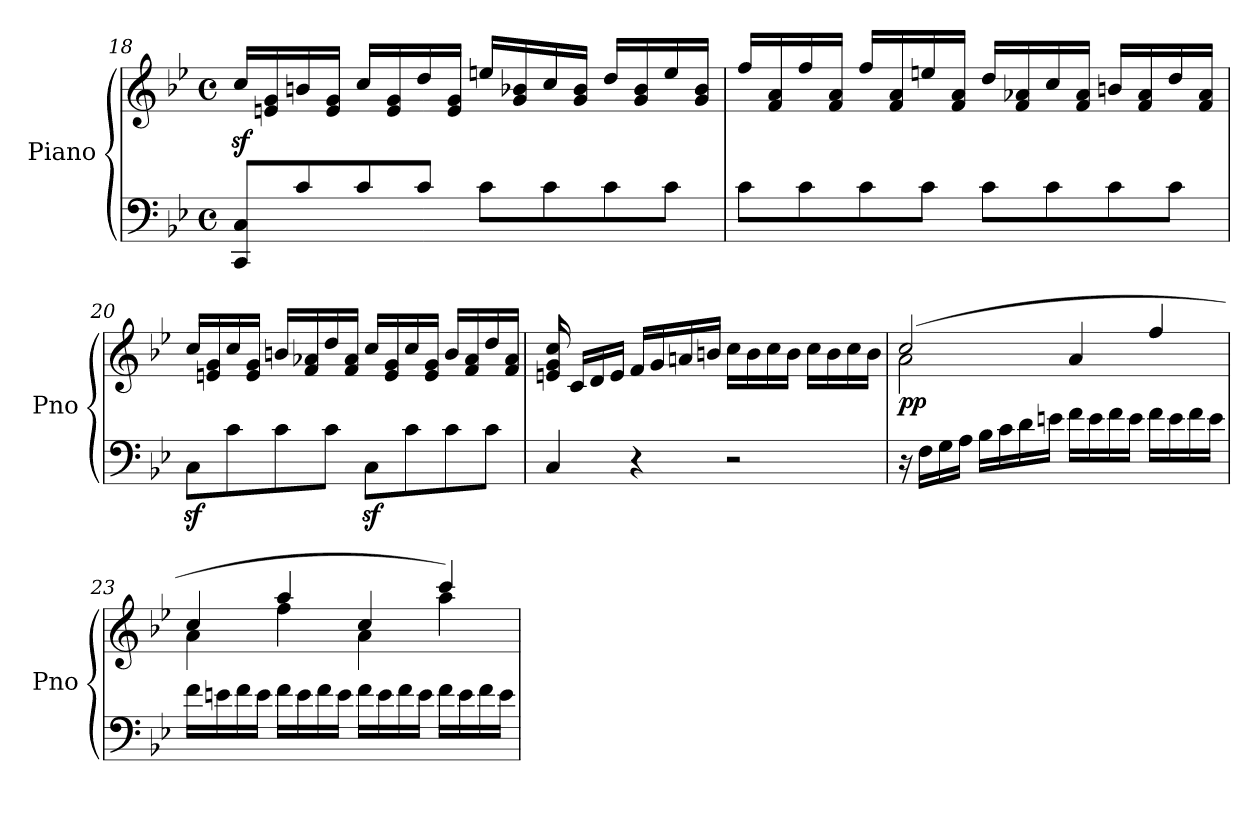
**kern	**kern	**dynam
*part1	*part1	*part1
*staff2	*staff1	*staff1/2
*I"Piano	*	*
*I'Pno	*	*
!!LO:LB:g=z
*clefF4	*clefG2	*
*k[b-e-]	*k[b-e-]	*
*M4/4	*M4/4	*
*met(c)	*met(c)	*
=18	=18	=18
8CC/ 8C/L	16ccz</LL	.
.	16en/ 16g/	.
8c/	16bn/	.
.	16e/ 16g/JJ	.
8c/	16cc/LL	.
.	16e/ 16g/	.
8c/J	16dd/	.
.	16e/ 16g/JJ	.
8c\L	16een/LL	.
.	16g/ 16b-X/	.
8c\	16cc/	.
.	16g/ 16b-/JJ	.
8c\	16dd/LL	.
.	16g/ 16b-/	.
8c\J	16ee/	.
.	16g/ 16b-/JJ	.
=19	=19	=19
8c\L	16ff/LL	.
.	16f/ 16a/	.
8c\	16ff/	.
.	16f/ 16a/JJ	.
8c\	16ff/LL	.
.	16f/ 16a/	.
8c\J	16een/	.
.	16f/ 16a/JJ	.
8c\L	16dd/LL	.
.	16f/ 16a-X/	.
8c\	16cc/	.
.	16f/ 16a-/JJ	.
8c\	16bn/LL	.
.	16f/ 16a-/	.
8c\J	16dd/	.
.	16f/ 16a-/JJ	.
!!LO:LB:g=z
=20	=20	=20
8Cz>\L	16cc/LL	.
.	16en/ 16g/	.
8c\	16cc/	.
.	16e/ 16g/JJ	.
8c\	16bn/LL	.
.	16f/ 16a-X/	.
8c\J	16dd/	.
.	16f/ 16a-/JJ	.
8Cz>\L	16cc/LL	.
.	16e/ 16g/	.
8c\	16cc/	.
.	16e/ 16g/JJ	.
8c\	16b/LL	.
.	16f/ 16a-/	.
8c\J	16dd/	.
.	16f/ 16a-/JJ	.
!!LO:LB:g=z
=21	=21	=21
4C/	16en/ 16g/ 16cc/	.
.	16c/LL	.
.	16d/	.
.	16e/JJ	.
4r	16f/LL	.
.	16g/	.
.	16an/	.
.	16bn/JJ	.
2r	16cc\LL	.
.	16b\	.
.	16cc\	.
.	16b\JJ	.
.	16cc\LL	.
.	16b\	.
.	16cc\	.
.	16b\JJ	.
=22	=22	=22
*	*^	*
!	!	!	!LO:DY:b
16r	(>2cc/	2a\	pp
16F\LL	.	.	.
16G\	.	.	.
16A\JJ	.	.	.
16B-\LL	.	.	.
16c\	.	.	.
16d\	.	.	.
16en\JJ	.	.	.
16f\LL	4a/	2ryy	.
16e\	.	.	.
16f\	.	.	.
16e\JJ	.	.	.
16f\LL	4ff/	.	.
16e\	.	.	.
16f\	.	.	.
16e\JJ	.	.	.
!!LO:LB:g=z	!!
=23	=23	=23	=23
16f\LL	4cc/	4a\	.
16en\	.	.	.
16f\	.	.	.
16e\JJ	.	.	.
16f\LL	4aa/	4ff\	.
16e\	.	.	.
16f\	.	.	.
16e\JJ	.	.	.
16f\LL	4cc/	4a\	.
16e\	.	.	.
16f\	.	.	.
16e\JJ	.	.	.
16f\LL	4ccc/)	4aa\	.
16e\	.	.	.
16f\	.	.	.
16e\JJ	.	.	.
*	*v	*v	*
=	=	=
*-	*-	*-
